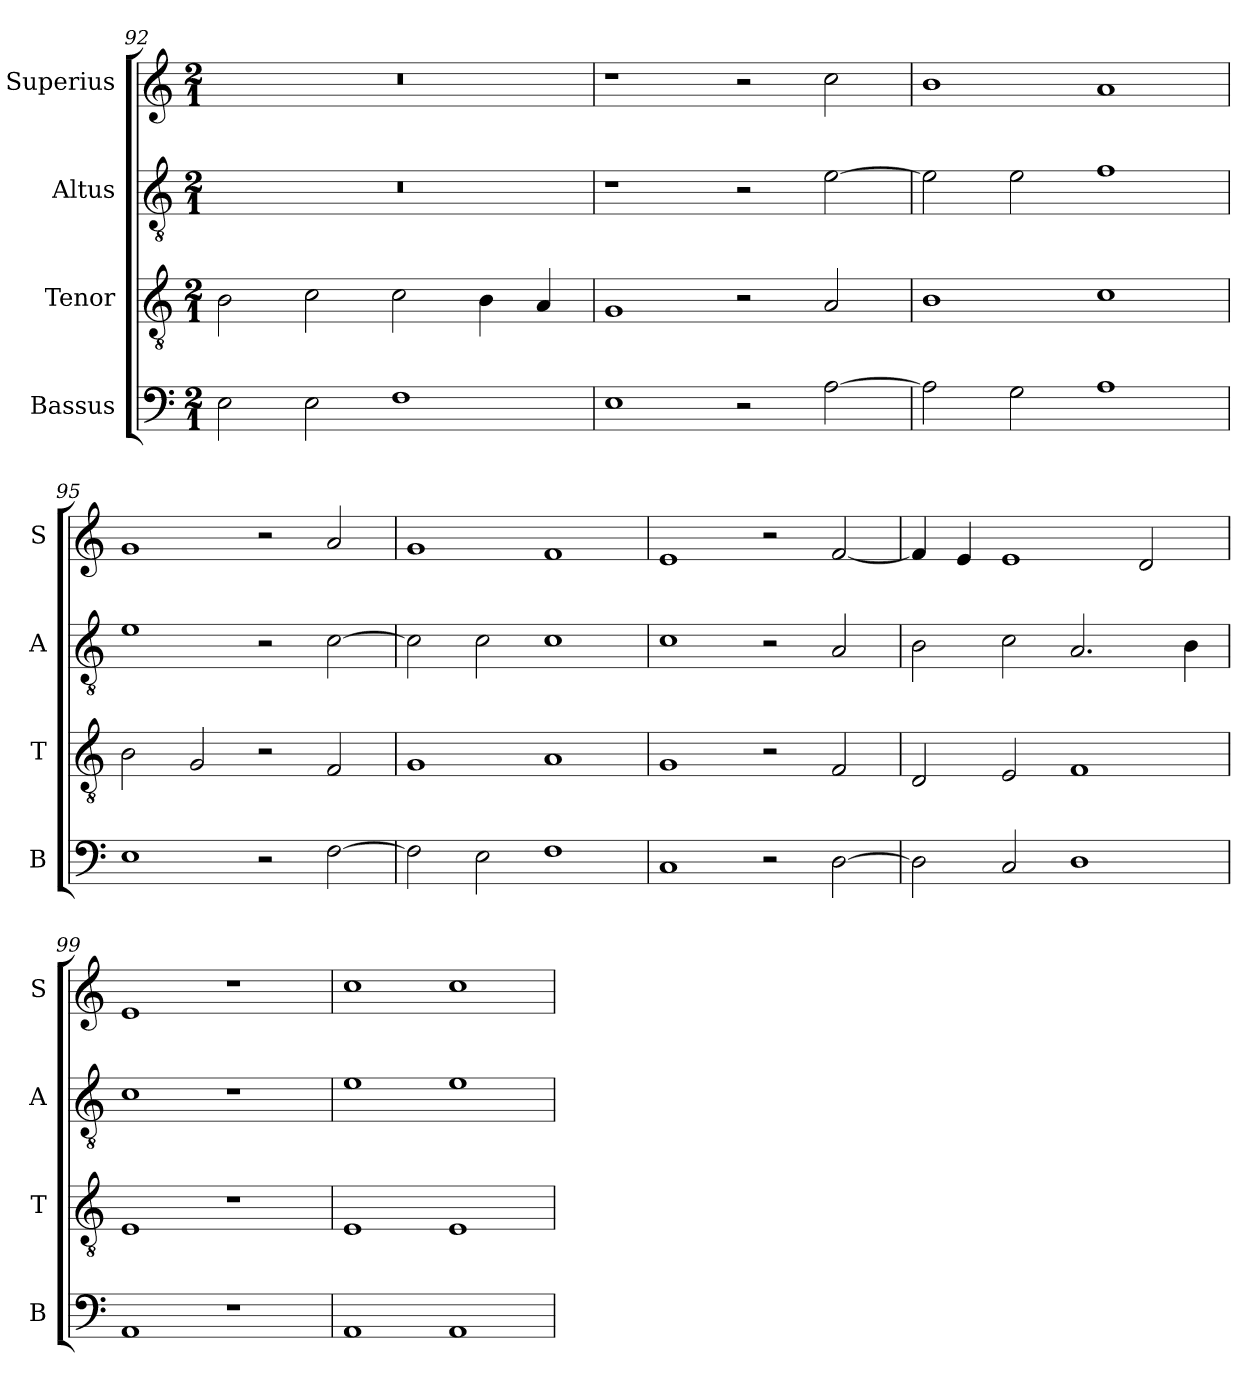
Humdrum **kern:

**kern	**kern	**kern	**kern
*part4	*part3	*part2	*part1
*staff4	*staff3	*staff2	*staff1
*I"Bassus	*I"Tenor	*I"Altus	*I"Superius
*I'B	*I'T	*I'A	*I'S
*clefF4	*clefGv2	*clefGv2	*clefG2
*k[]	*k[]	*k[]	*k[]
*M2/1	*M2/1	*M2/1	*M2/1
=92	=92	=92	=92
2E	2B	0r	0r
2E	2c	.	.
1F	2c	.	.
.	4B	.	.
.	4A	.	.
=93	=93	=93	=93
1E	1G	1r	1r
2r	2r	2r	2r
[2A	2A	[2e	2cc
=94	=94	=94	=94
2A]	1B	2e]	1b
2G	.	2e	.
1A	1c	1f	1a
=95	=95	=95	=95
1E	2B	1e	1g
.	2G	.	.
2r	2r	2r	2r
[2F	2F	[2c	2a
=96	=96	=96	=96
2F]	1G	2c]	1g
2E	.	2c	.
1F	1A	1c	1f
=97	=97	=97	=97
1C	1G	1c	1e
2r	2r	2r	2r
[2D	2F	2A	[2f
=98	=98	=98	=98
2D]	2D	2B	4f]
.	.	.	4e
2C	2E	2c	1e
1D	1F	2.A	.
.	.	.	2d
.	.	4B	.
=99	=99	=99	=99
1AA	1E	1c	1e
1r	1r	1r	1r
=100	=100	=100	=100
1AA	1E	1e	1cc
1AA	1E	1e	1cc
=	=	=	=
*-	*-	*-	*-
